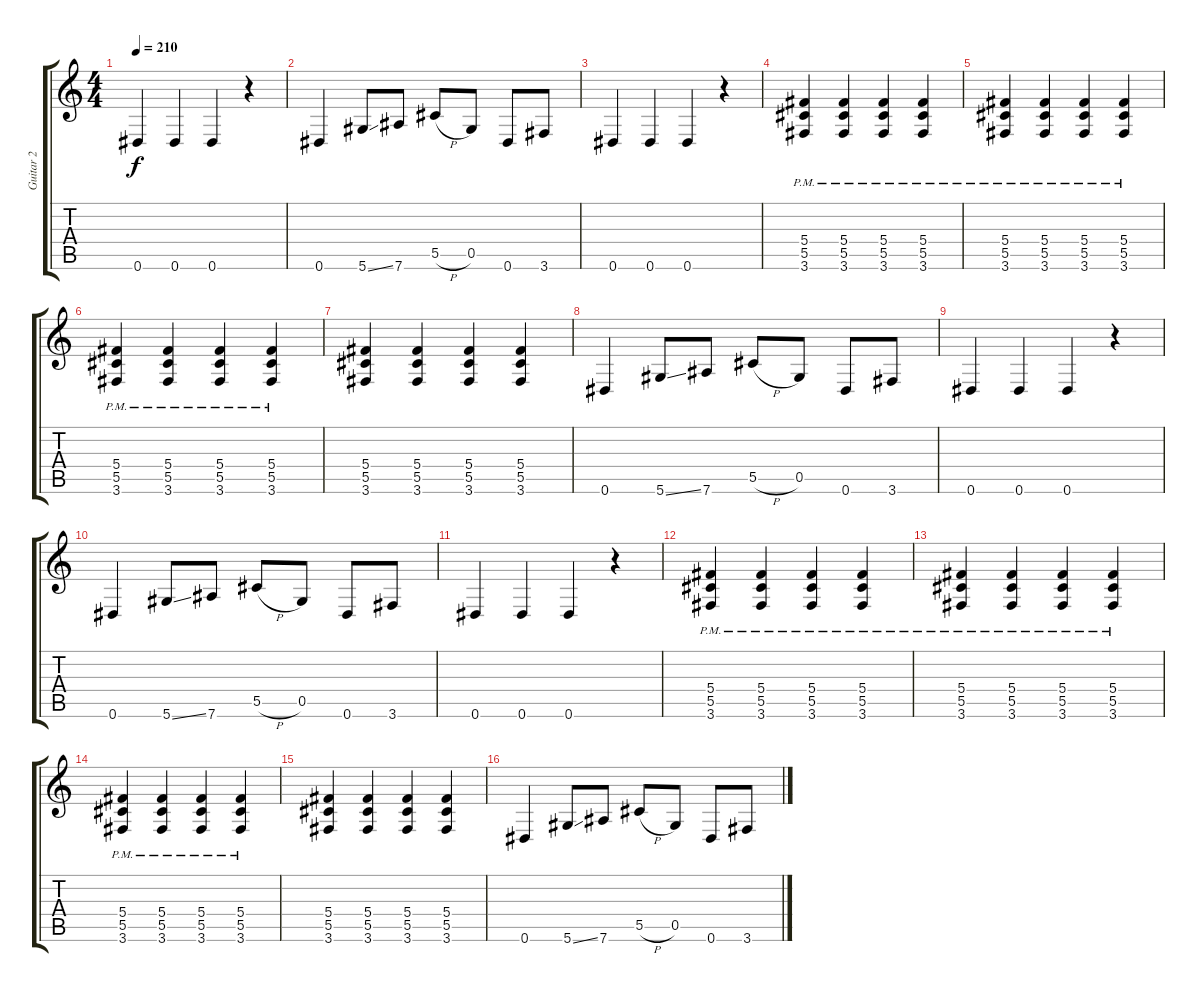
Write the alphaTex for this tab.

\track ("Guitar 2" "Guitar 2") {instrument overdrivenguitar}
\staff {score tabs}
\tuning (Eb4 Bb3 Gb3 Db3 Ab2 Eb2) {hide}
\ts (4 4)
\tempo 210
\clef g2
\ks c
0.6.4{dy f} 0.6.4 0.6.4 r.4 |
0.6.4 5.6{ss}.8 7.6.8 5.5{h}.8 0.5.8 0.6.8 3.6.8 |
0.6.4 0.6.4 0.6.4 r.4 |
(5.4{pm} 5.5{pm} 3.6{pm}).4 (5.4{pm} 5.5{pm} 3.6{pm}).4 (5.4{pm} 5.5{pm} 3.6{pm}).4 (5.4{pm} 5.5{pm} 3.6{pm}).4 |
(5.4{pm} 5.5{pm} 3.6{pm}).4 (5.4{pm} 5.5{pm} 3.6{pm}).4 (5.4{pm} 5.5{pm} 3.6{pm}).4 (5.4{pm} 5.5{pm} 3.6{pm}).4 |
(5.4{pm} 5.5{pm} 3.6{pm}).4 (5.4{pm} 5.5{pm} 3.6{pm}).4 (5.4{pm} 5.5{pm} 3.6{pm}).4 (5.4{pm} 5.5{pm} 3.6{pm}).4 |
(5.4 5.5 3.6).4 (5.4 5.5 3.6).4 (5.4 5.5 3.6).4 (5.4 5.5 3.6).4 |
0.6.4 5.6{ss}.8 7.6.8 5.5{h}.8 0.5.8 0.6.8 3.6.8 |
0.6.4 0.6.4 0.6.4 r.4 |
0.6.4 5.6{ss}.8 7.6.8 5.5{h}.8 0.5.8 0.6.8 3.6.8 |
0.6.4 0.6.4 0.6.4 r.4 |
(5.4{pm} 5.5{pm} 3.6{pm}).4 (5.4{pm} 5.5{pm} 3.6{pm}).4 (5.4{pm} 5.5{pm} 3.6{pm}).4 (5.4{pm} 5.5{pm} 3.6{pm}).4 |
(5.4{pm} 5.5{pm} 3.6{pm}).4 (5.4{pm} 5.5{pm} 3.6{pm}).4 (5.4{pm} 5.5{pm} 3.6{pm}).4 (5.4{pm} 5.5{pm} 3.6{pm}).4 |
(5.4{pm} 5.5{pm} 3.6{pm}).4 (5.4{pm} 5.5{pm} 3.6{pm}).4 (5.4{pm} 5.5{pm} 3.6{pm}).4 (5.4{pm} 5.5{pm} 3.6{pm}).4 |
(5.4 5.5 3.6).4 (5.4 5.5 3.6).4 (5.4 5.5 3.6).4 (5.4 5.5 3.6).4 |
0.6.4 5.6{ss}.8 7.6.8 5.5{h}.8 0.5.8 0.6.8 3.6.8
